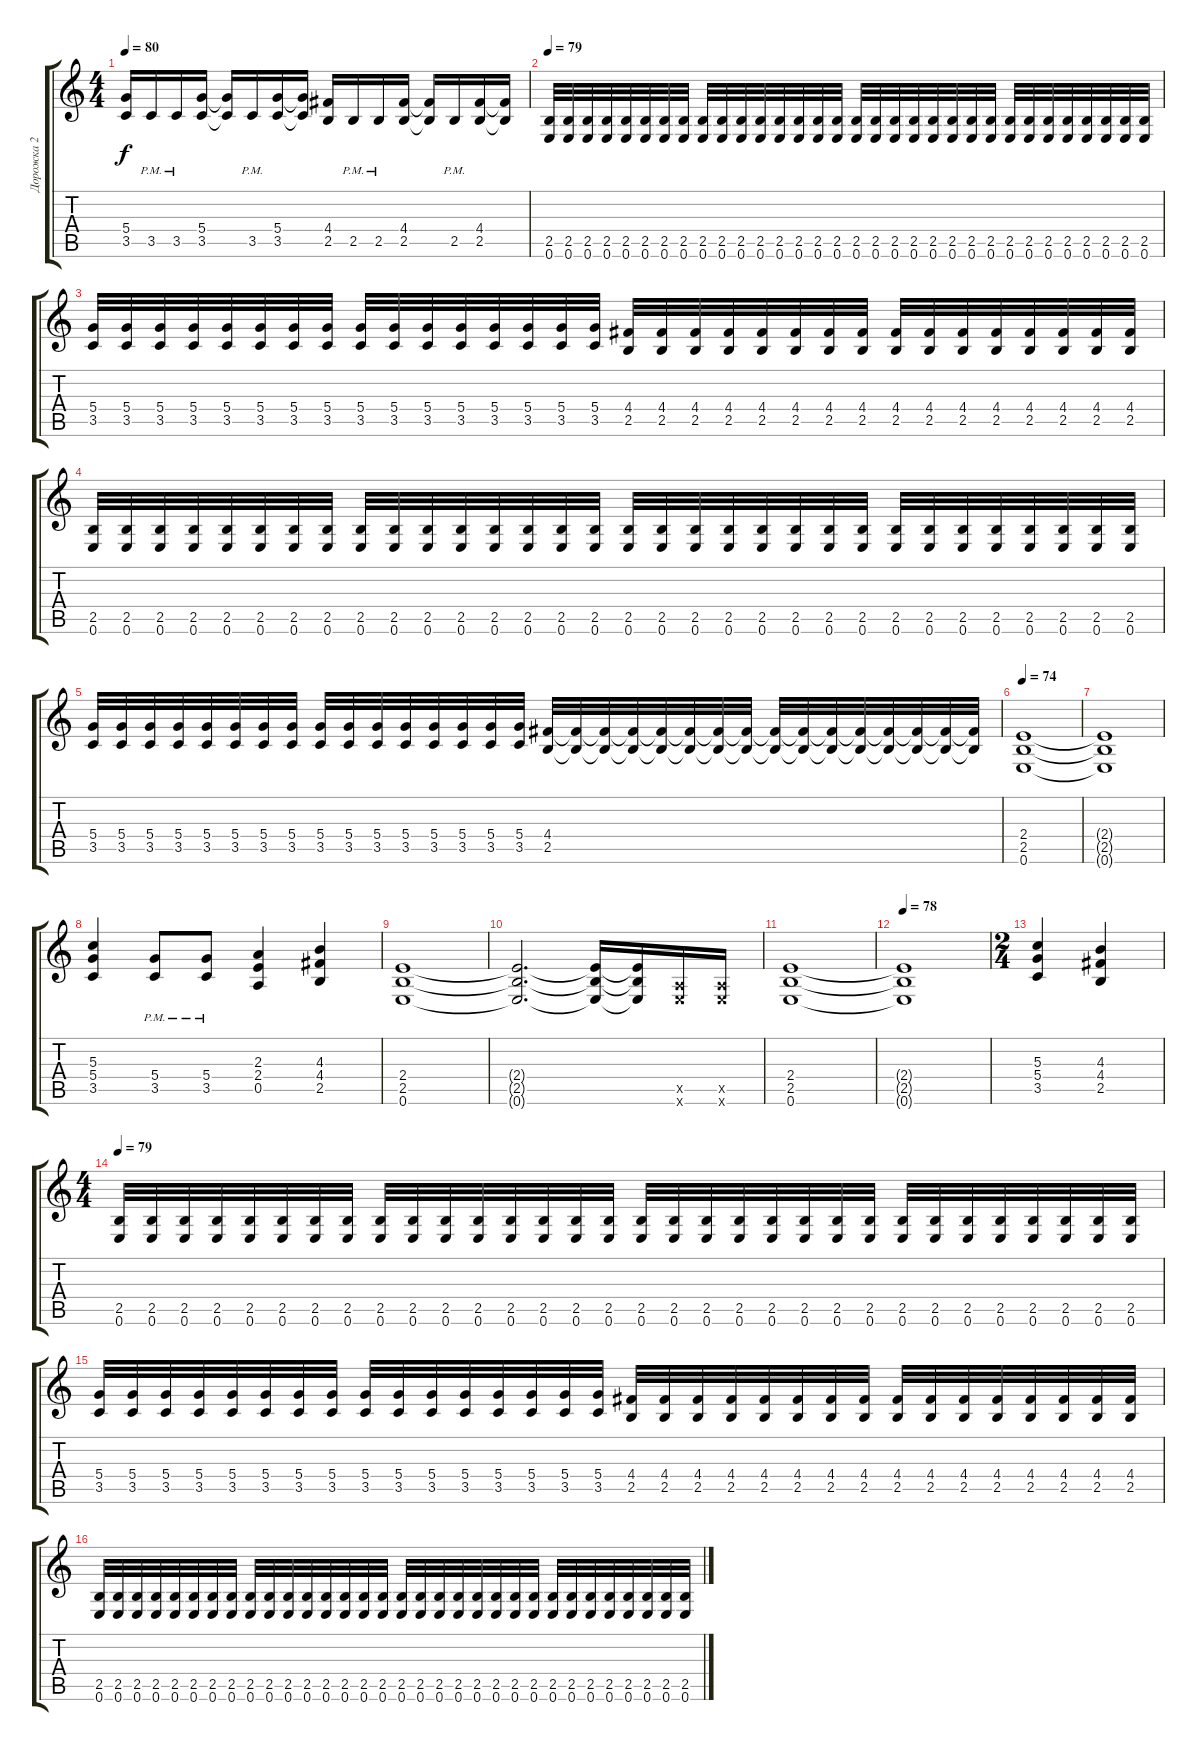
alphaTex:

\track ("Дорожка 2" "Дорожка 2") {instrument distortionguitar}
\staff {score tabs}
\tuning (E4 B3 G3 D3 A2 E2) {hide}
\ts (4 4)
\tempo 80
\clef g2
\ks c
(5.4 3.5).16{dy f} 3.5{pm}.16 3.5{pm}.16 (5.4 3.5).16 (5.4{t} 3.5{t}).16 3.5{pm}.16 (5.4 3.5).16 (5.4{t} 3.5{t}).16 (4.4 2.5).16 2.5{pm}.16 2.5{pm}.16 (4.4 2.5).16 (4.4{t} 2.5{t}).16 2.5{pm}.16 (4.4 2.5).16 (4.4{t} 2.5{t}).16 |
\tempo 79
(2.5 0.6).32 (2.5 0.6).32 (2.5 0.6).32 (2.5 0.6).32 (2.5 0.6).32 (2.5 0.6).32 (2.5 0.6).32 (2.5 0.6).32 (2.5 0.6).32 (2.5 0.6).32 (2.5 0.6).32 (2.5 0.6).32 (2.5 0.6).32 (2.5 0.6).32 (2.5 0.6).32 (2.5 0.6).32 (2.5 0.6).32 (2.5 0.6).32 (2.5 0.6).32 (2.5 0.6).32 (2.5 0.6).32 (2.5 0.6).32 (2.5 0.6).32 (2.5 0.6).32 (2.5 0.6).32 (2.5 0.6).32 (2.5 0.6).32 (2.5 0.6).32 (2.5 0.6).32 (2.5 0.6).32 (2.5 0.6).32 (2.5 0.6).32 |
(5.4 3.5).32 (5.4 3.5).32 (5.4 3.5).32 (5.4 3.5).32 (5.4 3.5).32 (5.4 3.5).32 (5.4 3.5).32 (5.4 3.5).32 (5.4 3.5).32 (5.4 3.5).32 (5.4 3.5).32 (5.4 3.5).32 (5.4 3.5).32 (5.4 3.5).32 (5.4 3.5).32 (5.4 3.5).32 (4.4 2.5).32 (4.4 2.5).32 (4.4 2.5).32 (4.4 2.5).32 (4.4 2.5).32 (4.4 2.5).32 (4.4 2.5).32 (4.4 2.5).32 (4.4 2.5).32 (4.4 2.5).32 (4.4 2.5).32 (4.4 2.5).32 (4.4 2.5).32 (4.4 2.5).32 (4.4 2.5).32 (4.4 2.5).32 |
(2.5 0.6).32 (2.5 0.6).32 (2.5 0.6).32 (2.5 0.6).32 (2.5 0.6).32 (2.5 0.6).32 (2.5 0.6).32 (2.5 0.6).32 (2.5 0.6).32 (2.5 0.6).32 (2.5 0.6).32 (2.5 0.6).32 (2.5 0.6).32 (2.5 0.6).32 (2.5 0.6).32 (2.5 0.6).32 (2.5 0.6).32 (2.5 0.6).32 (2.5 0.6).32 (2.5 0.6).32 (2.5 0.6).32 (2.5 0.6).32 (2.5 0.6).32 (2.5 0.6).32 (2.5 0.6).32 (2.5 0.6).32 (2.5 0.6).32 (2.5 0.6).32 (2.5 0.6).32 (2.5 0.6).32 (2.5 0.6).32 (2.5 0.6).32 |
(5.4 3.5).32 (5.4 3.5).32 (5.4 3.5).32 (5.4 3.5).32 (5.4 3.5).32 (5.4 3.5).32 (5.4 3.5).32 (5.4 3.5).32 (5.4 3.5).32 (5.4 3.5).32 (5.4 3.5).32 (5.4 3.5).32 (5.4 3.5).32 (5.4 3.5).32 (5.4 3.5).32 (5.4 3.5).32 (4.4 2.5).32 (4.4{t} 2.5{t}).32 (4.4{t} 2.5{t}).32 (4.4{t} 2.5{t}).32 (4.4{t} 2.5{t}).32 (4.4{t} 2.5{t}).32 (4.4{t} 2.5{t}).32 (4.4{t} 2.5{t}).32 (4.4{t} 2.5{t}).32 (4.4{t} 2.5{t}).32 (4.4{t} 2.5{t}).32 (4.4{t} 2.5{t}).32 (4.4{t} 2.5{t}).32 (4.4{t} 2.5{t}).32 (4.4{t} 2.5{t}).32 (4.4{t} 2.5{t}).32 |
\tempo 74
(2.4 2.5 0.6).1 |
(2.4{t} 2.5{t} 0.6{t}).1 |
(5.3 5.4 3.5).4 (5.4{pm} 3.5{pm}).8 (5.4{pm} 3.5{pm}).8 (2.3 2.4 0.5).4 (4.3 4.4 2.5).4 |
(2.4 2.5 0.6).1 |
(2.4{t} 2.5{t} 0.6{t}).2{d} (2.4{t} 2.5{t} 0.6{t}).16 (2.4{t} 2.5{t} 0.6{t}).16 (0.5{x} 0.6{x}).16 (0.5{x} 0.6{x}).16 |
(2.4 2.5 0.6).1 |
\tempo 78
(2.4{t} 2.5{t} 0.6{t}).1 |
\ts (2 4)
(5.3 5.4 3.5).4 (4.3 4.4 2.5).4 |
\ts (4 4)
\tempo 79
(2.5 0.6).32{volume 8} (2.5 0.6).32 (2.5 0.6).32 (2.5 0.6).32 (2.5 0.6).32 (2.5 0.6).32 (2.5 0.6).32 (2.5 0.6).32 (2.5 0.6).32 (2.5 0.6).32 (2.5 0.6).32 (2.5 0.6).32 (2.5 0.6).32 (2.5 0.6).32 (2.5 0.6).32 (2.5 0.6).32 (2.5 0.6).32 (2.5 0.6).32 (2.5 0.6).32 (2.5 0.6).32 (2.5 0.6).32 (2.5 0.6).32 (2.5 0.6).32 (2.5 0.6).32 (2.5 0.6).32 (2.5 0.6).32 (2.5 0.6).32 (2.5 0.6).32 (2.5 0.6).32 (2.5 0.6).32 (2.5 0.6).32 (2.5 0.6).32 |
(5.4 3.5).32 (5.4 3.5).32 (5.4 3.5).32 (5.4 3.5).32 (5.4 3.5).32 (5.4 3.5).32 (5.4 3.5).32 (5.4 3.5).32 (5.4 3.5).32 (5.4 3.5).32 (5.4 3.5).32 (5.4 3.5).32 (5.4 3.5).32 (5.4 3.5).32 (5.4 3.5).32 (5.4 3.5).32 (4.4 2.5).32 (4.4 2.5).32 (4.4 2.5).32 (4.4 2.5).32 (4.4 2.5).32 (4.4 2.5).32 (4.4 2.5).32 (4.4 2.5).32 (4.4 2.5).32 (4.4 2.5).32 (4.4 2.5).32 (4.4 2.5).32 (4.4 2.5).32 (4.4 2.5).32 (4.4 2.5).32 (4.4 2.5).32 |
(2.5 0.6).32 (2.5 0.6).32 (2.5 0.6).32 (2.5 0.6).32 (2.5 0.6).32 (2.5 0.6).32 (2.5 0.6).32 (2.5 0.6).32 (2.5 0.6).32 (2.5 0.6).32 (2.5 0.6).32 (2.5 0.6).32 (2.5 0.6).32 (2.5 0.6).32 (2.5 0.6).32 (2.5 0.6).32 (2.5 0.6).32 (2.5 0.6).32 (2.5 0.6).32 (2.5 0.6).32 (2.5 0.6).32 (2.5 0.6).32 (2.5 0.6).32 (2.5 0.6).32 (2.5 0.6).32 (2.5 0.6).32 (2.5 0.6).32 (2.5 0.6).32 (2.5 0.6).32 (2.5 0.6).32 (2.5 0.6).32 (2.5 0.6).32
